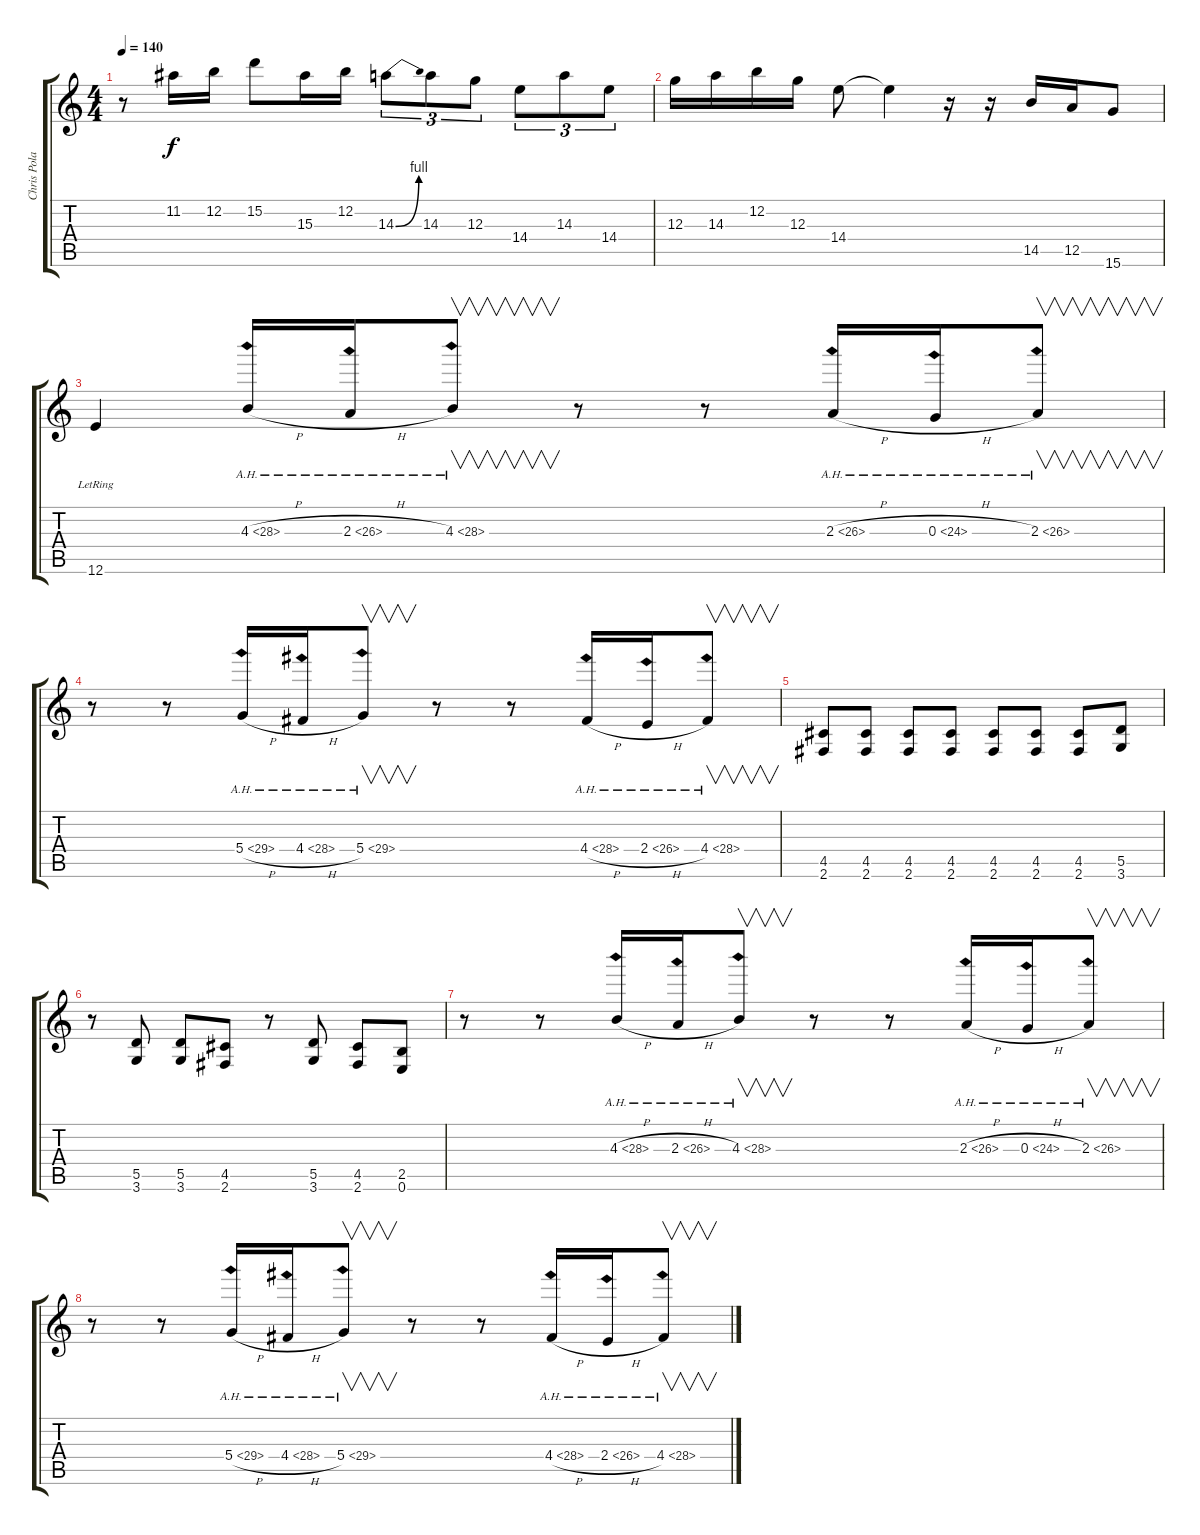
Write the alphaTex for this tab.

\track ("Chris Poland" "Chris Pola") {instrument distortionguitar}
\staff {score tabs}
\tuning (E4 B3 G3 D3 A2 E2) {hide}
\ts (4 4)
\tempo 140
\clef g2
\ks c
r.8{dy f volume 12} 11.2.16 12.2.16 15.2.8 15.3.16 12.2.16 14.3{be (bend 0 0 60 4)}.8{tu (3 2)} 14.3.8{tu (3 2)} 12.3.8{tu (3 2)} 14.4.8{tu (3 2)} 14.3.8{tu (3 2)} 14.4.8{tu (3 2)} |
12.3.16 14.3.16 12.2.16 12.3.16 14.4.8 14.4{t}.4 r.16 r.16 14.5.16 12.5.16 15.6.8 |
12.6{lr}.4 4.3{ah 24 h}.16{volume 10} 2.3{ah 24 h}.16 4.3{ah 24}.8{v} r.8 r.8 2.3{ah 24 h}.16 0.3{ah 24 h}.16 2.3{ah 24}.8{v} |
r.8 r.8 5.4{ah 24 h}.16 4.4{ah 24 h}.16 5.4{ah 24}.8{v} r.8 r.8 4.4{ah 24 h}.16 2.4{ah 24 h}.16 4.4{ah 24}.8{v} |
(4.5 2.6).8{volume 8} (4.5 2.6).8 (4.5 2.6).8 (4.5 2.6).8 (4.5 2.6).8 (4.5 2.6).8 (4.5 2.6).8 (5.5 3.6).8 |
r.8 (5.5 3.6).8 (5.5 3.6).8 (4.5 2.6).8 r.8 (5.5 3.6).8 (4.5 2.6).8 (2.5 0.6).8 |
r.8{volume 10} r.8 4.3{ah 24 h}.16 2.3{ah 24 h}.16 4.3{ah 24}.8{v} r.8 r.8 2.3{ah 24 h}.16 0.3{ah 24 h}.16 2.3{ah 24}.8{v} |
r.8 r.8 5.4{ah 24 h}.16 4.4{ah 24 h}.16 5.4{ah 24}.8{v} r.8 r.8 4.4{ah 24 h}.16 2.4{ah 24 h}.16 4.4{ah 24}.8{v}
